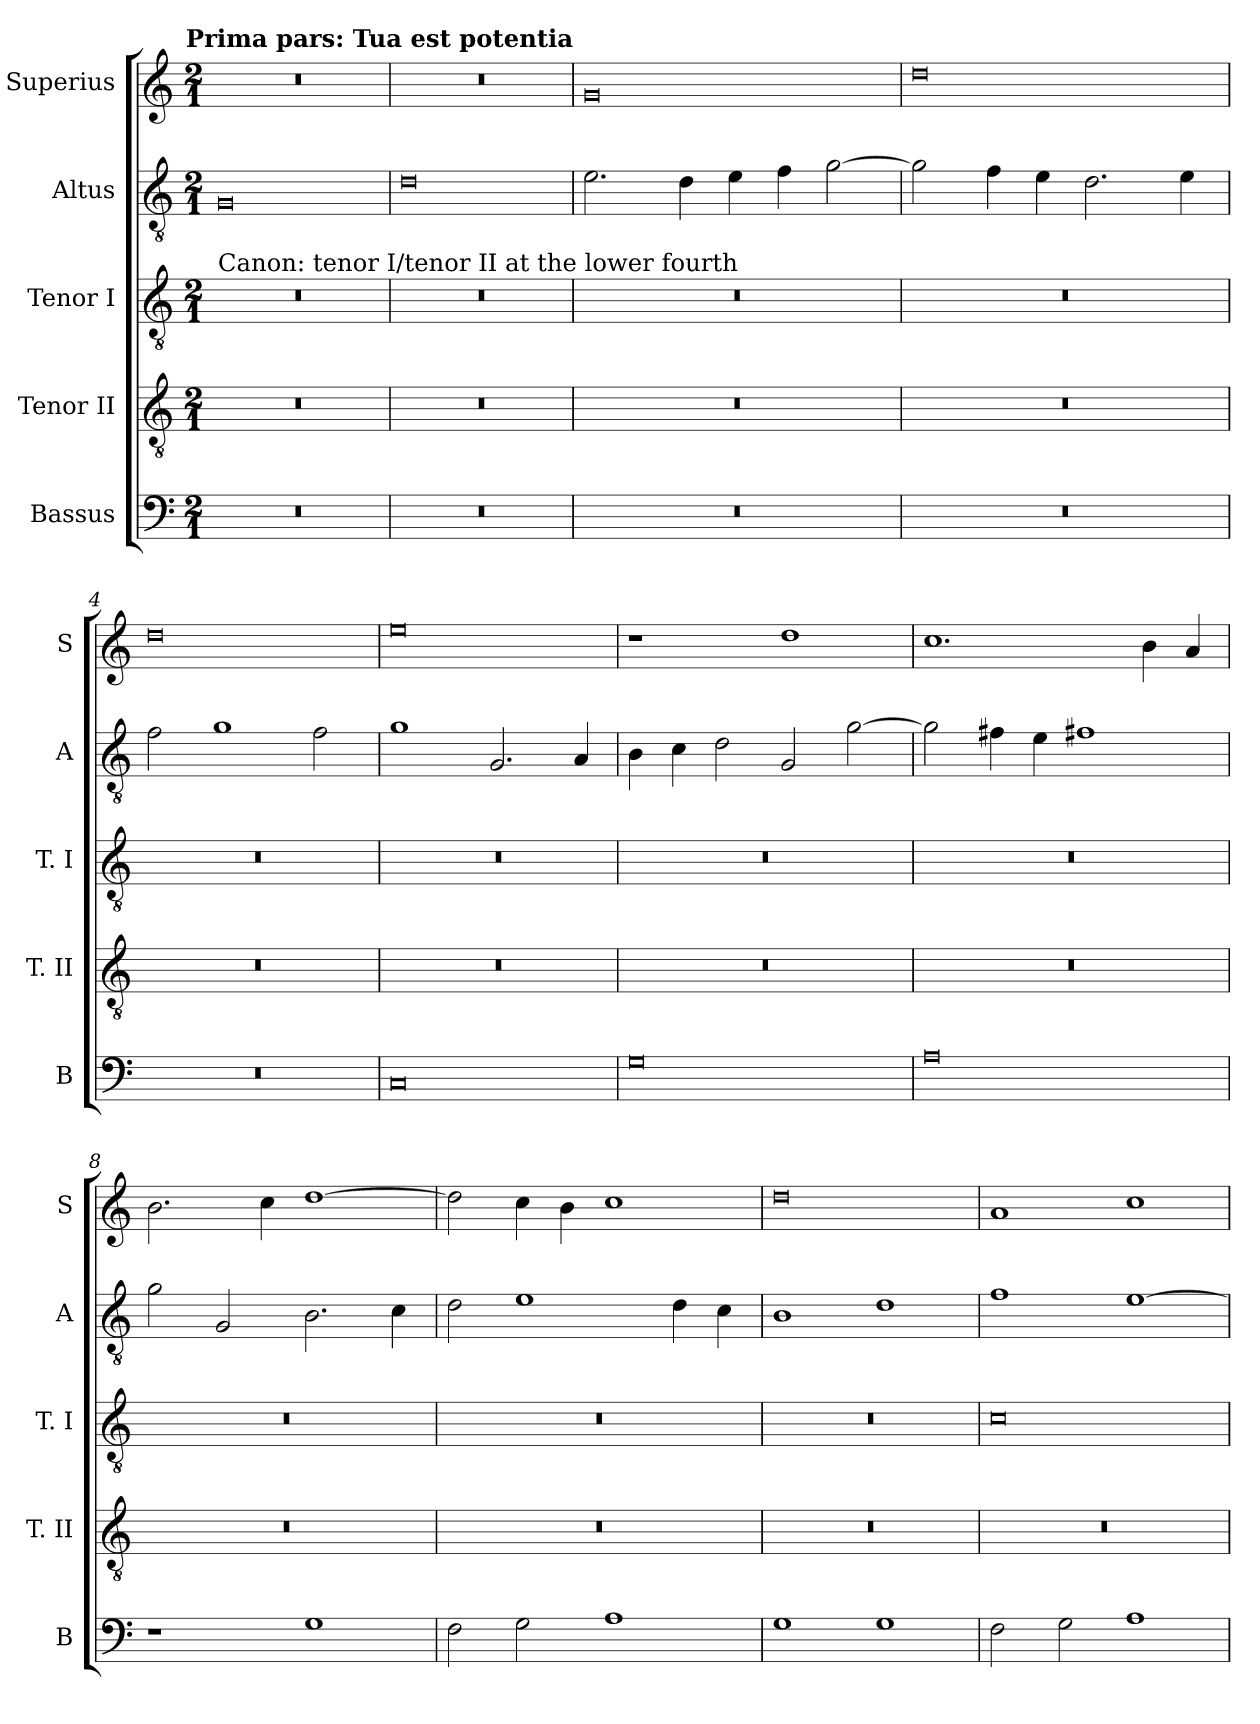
**kern	**kern	**kern	**kern	**kern
*part5	*part4	*part3	*part2	*part1
*staff5	*staff4	*staff3	*staff2	*staff1
*I"Bassus	*I"Tenor II	*I"Tenor I	*I"Altus	*I"Superius
*I'B	*I'T. II	*I'T. I	*I'A	*I'S
*clefF4	*clefGv2	*clefGv2	*clefGv2	*clefG2
*k[]	*k[]	*k[]	*k[]	*k[]
*C:	*C:	*C:	*C:	*C:
!!LO:TX:omd:t=Prima pars&colon; Tua est potentia
*M2/1	*M2/1	*M2/1	*M2/1	*M2/1
=	=	=	=	=
!	!	!LO:TX:a:t=Canon&colon; tenor I/tenor II at the lower fourth	!	!
0r	0r	0r	0G	0r
=1	=1	=1	=1	=1
0r	0r	0r	0d	0r
=2	=2	=2	=2	=2
0r	0r	0r	2.e	0g
.	.	.	4d	.
.	.	.	4e	.
.	.	.	4f	.
.	.	.	[2g	.
=3	=3	=3	=3	=3
0r	0r	0r	2g]	0dd
.	.	.	4f	.
.	.	.	4e	.
.	.	.	2.d	.
.	.	.	4e	.
=4	=4	=4	=4	=4
0r	0r	0r	2f	0dd
.	.	.	1g	.
.	.	.	2f	.
=5	=5	=5	=5	=5
0C	0r	0r	1g	0ee
.	.	.	2.G	.
.	.	.	4A	.
=6	=6	=6	=6	=6
0G	0r	0r	4B	1r
.	.	.	4c	.
.	.	.	2d	.
.	.	.	2G	1dd
.	.	.	[2g	.
=7	=7	=7	=7	=7
0A	0r	0r	2g]	1.cc
.	.	.	4f#X	.
.	.	.	4e	.
.	.	.	1f#X	.
.	.	.	.	4b
.	.	.	.	4a
=8	=8	=8	=8	=8
1r	0r	0r	2g	2.b
.	.	.	2G	.
.	.	.	.	4cc
1G	.	.	2.B	[1dd
.	.	.	4c	.
=9	=9	=9	=9	=9
2F	0r	0r	2d	2dd]
2G	.	.	1e	4cc
.	.	.	.	4b
1A	.	.	.	1cc
.	.	.	4d	.
.	.	.	4c	.
=10	=10	=10	=10	=10
1G	0r	0r	1B	0dd
1G	.	.	1d	.
=11	=11	=11	=11	=11
2F	0r	0c	1f	1a
2G	.	.	.	.
1A	.	.	[1e	1cc
=	=	=	=	=
*-	*-	*-	*-	*-
